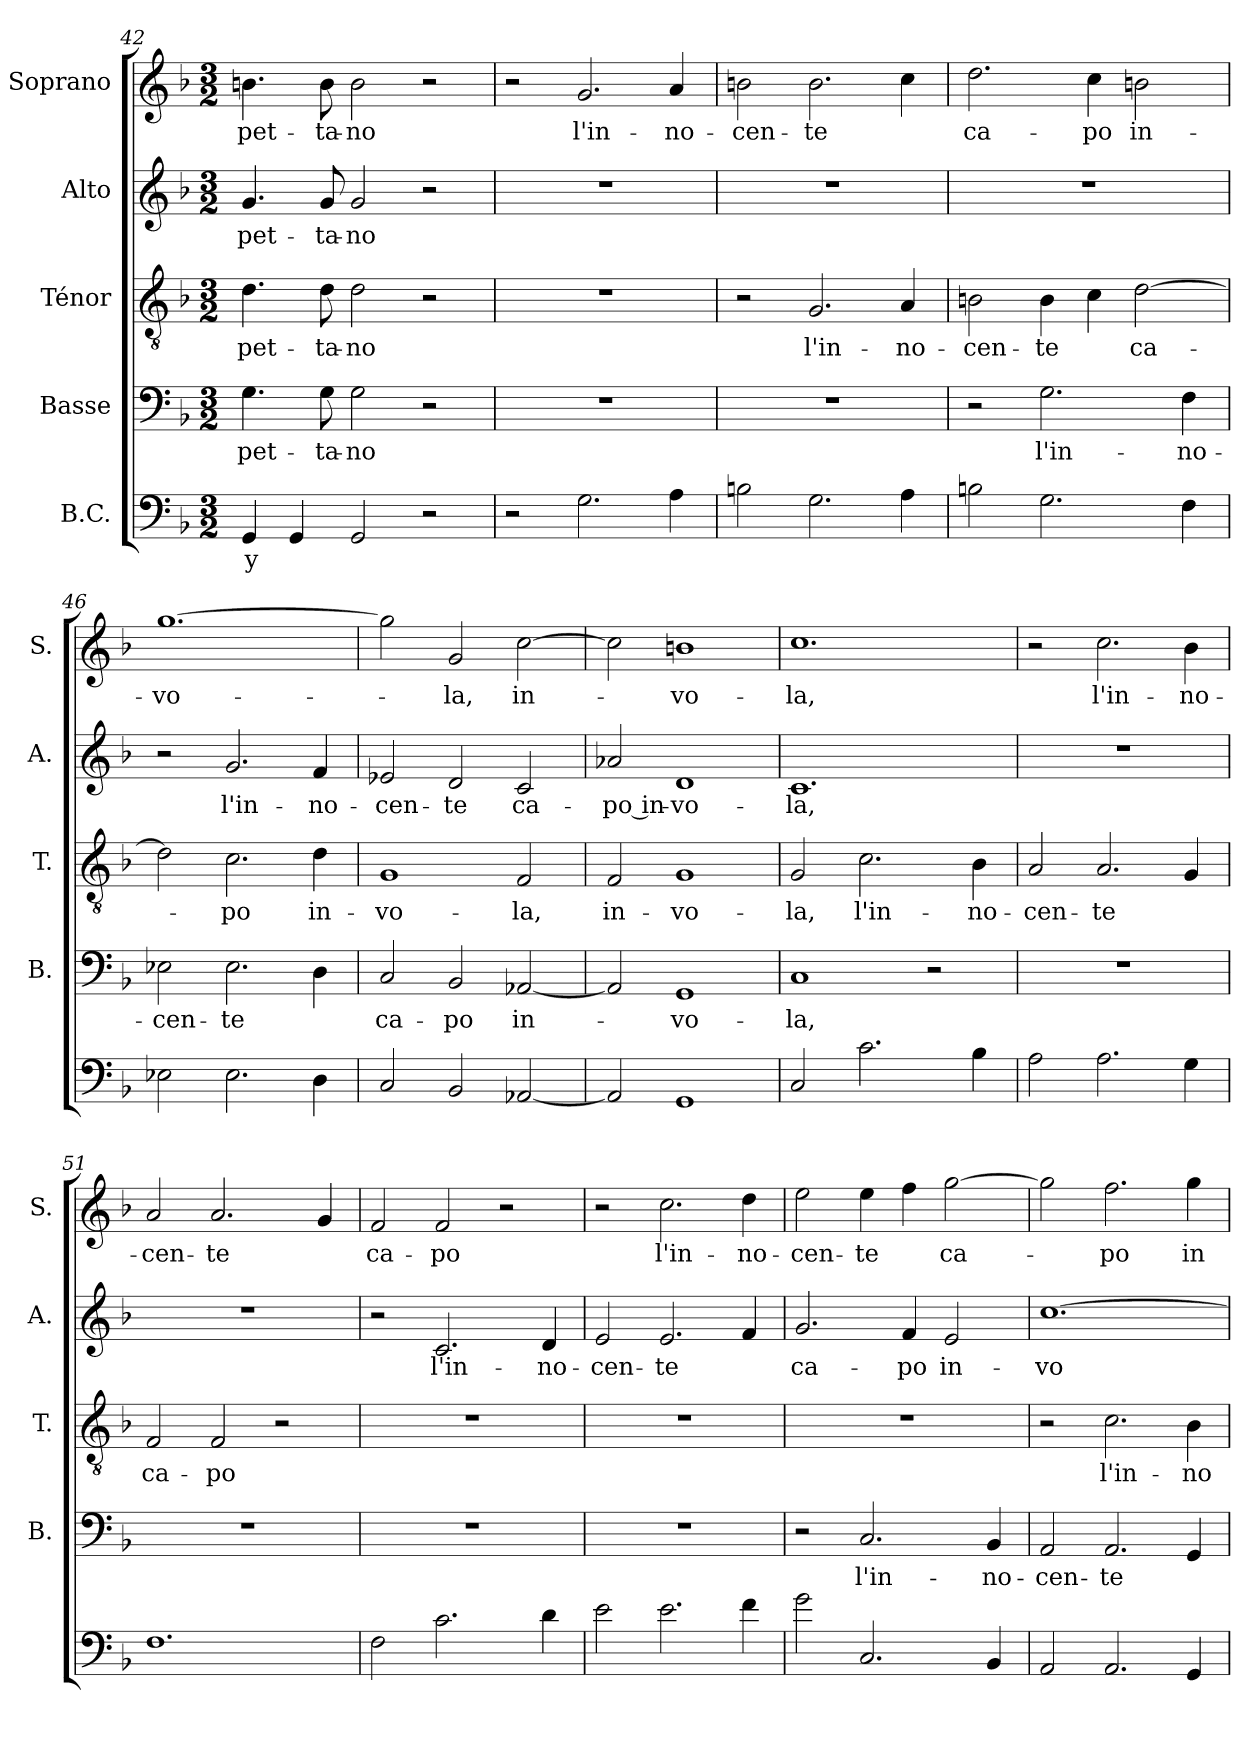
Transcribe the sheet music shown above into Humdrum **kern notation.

**kern	**text	**kern	**text	**kern	**text	**kern	**text	**kern	**text
*part5	*part5	*part4	*part4	*part3	*part3	*part2	*part2	*part1	*part1
*staff5	*staff5	*staff4	*staff4	*staff3	*staff3	*staff2	*staff2	*staff1	*staff1
*I"B.C.	*	*I"Basse	*	*I"Ténor	*	*I"Alto	*	*I"Soprano	*
*	*	*I'B.	*	*I'T.	*	*I'A.	*	*I'S.	*
*clefF4	*	*clefF4	*	*clefGv2	*	*clefG2	*	*clefG2	*
*k[b-]	*	*k[b-]	*	*k[b-]	*	*k[b-]	*	*k[b-]	*
*F:	*	*F:	*	*F:	*	*F:	*	*F:	*
*M3/2	*	*M3/2	*	*M3/2	*	*M3/2	*	*M3/2	*
=42	=42	=42	=42	=42	=42	=42	=42	=42	=42
!	!LO:LY:b	!	!LO:LY:b	!	!LO:LY:b	!	!LO:LY:b	!	!LO:LY:b
4GG/	y	4.G\	-pet-	4.d\	-pet-	4.g/	-pet-	4.bn\	-pet-
4GG/	.	.	.	.	.	.	.	.	.
!	!	!	!LO:LY:b	!	!LO:LY:b	!	!LO:LY:b	!	!LO:LY:b
.	.	8G\	-ta-	8d\	-ta-	8g/	-ta-	8b\	-ta-
!	!	!	!LO:LY:b	!	!LO:LY:b	!	!LO:LY:b	!	!LO:LY:b
2GG/	.	2G\	-no	2d\	-no	2g/	-no	2b\	-no
2r	.	2r	.	2r	.	2r	.	2r	.
=43	=43	=43	=43	=43	=43	=43	=43	=43	=43
2r	.	1.r	.	1.r	.	1.r	.	2r	.
!	!	!	!	!	!	!	!	!	!LO:LY:b
2.G\	.	.	.	.	.	.	.	2.g/	l'in-
!	!	!	!	!	!	!	!	!	!LO:LY:b
4A\	.	.	.	.	.	.	.	4a/	-no-
=44	=44	=44	=44	=44	=44	=44	=44	=44	=44
!	!	!	!	!	!	!	!	!	!LO:LY:b
2Bn\	.	1.r	.	2r	.	1.r	.	2bn\	-cen-
!	!	!	!	!	!LO:LY:b	!	!	!	!LO:LY:b
2.G\	.	.	.	2.G/	l'in-	.	.	2.b\	-te
!	!	!	!	!	!LO:LY:b	!	!	!	!
4A\	.	.	.	4A/	-no-	.	.	4cc\	.
=45	=45	=45	=45	=45	=45	=45	=45	=45	=45
!	!	!	!	!	!LO:LY:b	!	!	!	!LO:LY:b
2Bn\	.	2r	.	2Bn\	-cen-	1.r	.	2.dd\	ca-
!	!	!	!LO:LY:b	!	!LO:LY:b	!	!	!	!
2.G\	.	2.G\	l'in-	4B\	-te	.	.	.	.
!	!	!	!	!	!	!	!	!	!LO:LY:b
.	.	.	.	4c\	.	.	.	4cc\	-po
!	!	!	!	!	!LO:LY:b	!	!	!	!LO:LY:b
.	.	.	.	[2d\	ca-	.	.	2bn\	in-
!	!	!	!LO:LY:b	!	!	!	!	!	!
4F\	.	4F\	-no-	.	.	.	.	.	.
=46	=46	=46	=46	=46	=46	=46	=46	=46	=46
!	!	!	!LO:LY:b	!	!	!	!	!	!LO:LY:b
2E-X\	.	2E-X\	-cen-	2d\]	.	2r	.	[1.gg	-vo-
!	!	!	!LO:LY:b	!	!LO:LY:b	!	!LO:LY:b	!	!
2.E-\	.	2.E-\	-te	2.c\	-po	2.g/	l'in-	.	.
!	!	!	!	!	!LO:LY:b	!	!LO:LY:b	!	!
4D\	.	4D\	.	4d\	in-	4f/	-no-	.	.
!!LO:LB:g=z
=47	=47	=47	=47	=47	=47	=47	=47	=47	=47
!	!	!	!LO:LY:b	!	!LO:LY:b	!	!LO:LY:b	!	!
2C/	.	2C/	ca-	1G	-vo-	2e-X/	-cen-	2gg\]	.
!	!	!	!LO:LY:b	!	!	!	!LO:LY:b	!	!LO:LY:b
2BB-/	.	2BB-/	-po	.	.	2d/	-te	2g/	-la,
!	!	!	!LO:LY:b	!	!LO:LY:b	!	!LO:LY:b	!	!LO:LY:b
[2AA-X/	.	[2AA-X/	in-	2F/	-la,	2c/	ca-	[2cc\	in-
=48	=48	=48	=48	=48	=48	=48	=48	=48	=48
!	!	!	!	!	!LO:LY:b	!	!LO:LY:b	!	!
2AA-/]	.	2AA-/]	.	2F/	in-	2a-X/	po in-	2cc\]	.
!	!	!	!LO:LY:b	!	!LO:LY:b	!	!LO:LY:b	!	!LO:LY:b
1GG	.	1GG	-vo-	1G	-vo-	1d	-vo-	1bn	-vo-
=49	=49	=49	=49	=49	=49	=49	=49	=49	=49
!	!	!	!LO:LY:b	!	!LO:LY:b	!	!LO:LY:b	!	!LO:LY:b
2C/	.	1C	-la,	2G/	-la,	1.c	-la,	1.cc	-la,
!	!	!	!	!	!LO:LY:b	!	!	!	!
2.c\	.	.	.	2.c\	l'in-	.	.	.	.
.	.	2r	.	.	.	.	.	.	.
!	!	!	!	!	!LO:LY:b	!	!	!	!
4B-\	.	.	.	4B-\	-no-	.	.	.	.
=50	=50	=50	=50	=50	=50	=50	=50	=50	=50
!	!	!	!	!	!LO:LY:b	!	!	!	!
2A\	.	1.r	.	2A/	-cen-	1.r	.	2r	.
!	!	!	!	!	!LO:LY:b	!	!	!	!LO:LY:b
2.A\	.	.	.	2.A/	-te	.	.	2.cc\	l'in-
!	!	!	!	!	!	!	!	!	!LO:LY:b
4G\	.	.	.	4G/	.	.	.	4b-\	-no-
=51	=51	=51	=51	=51	=51	=51	=51	=51	=51
!	!	!	!	!	!LO:LY:b	!	!	!	!LO:LY:b
1.F	.	1.r	.	2F/	ca-	1.r	.	2a/	-cen-
!	!	!	!	!	!LO:LY:b	!	!	!	!LO:LY:b
.	.	.	.	2F/	-po	.	.	2.a/	-te
.	.	.	.	2r	.	.	.	.	.
.	.	.	.	.	.	.	.	4g/	.
=52	=52	=52	=52	=52	=52	=52	=52	=52	=52
!	!	!	!	!	!	!	!	!	!LO:LY:b
2F\	.	1.r	.	1.r	.	2r	.	2f/	ca-
!	!	!	!	!	!	!	!LO:LY:b	!	!LO:LY:b
2.c\	.	.	.	.	.	2.c/	l'in-	2f/	-po
.	.	.	.	.	.	.	.	2r	.
!	!	!	!	!	!	!	!LO:LY:b	!	!
4d\	.	.	.	.	.	4d/	-no-	.	.
=53	=53	=53	=53	=53	=53	=53	=53	=53	=53
!	!	!	!	!	!	!	!LO:LY:b	!	!
2e\	.	1.r	.	1.r	.	2e/	-cen-	2r	.
!	!	!	!	!	!	!	!LO:LY:b	!	!LO:LY:b
2.e\	.	.	.	.	.	2.e/	-te	2.cc\	l'in-
!	!	!	!	!	!	!	!	!	!LO:LY:b
4f\	.	.	.	.	.	4f/	.	4dd\	-no-
=54	=54	=54	=54	=54	=54	=54	=54	=54	=54
!	!	!	!	!	!	!	!LO:LY:b	!	!LO:LY:b
2g\	.	2r	.	1.r	.	2.g/	ca-	2ee\	-cen-
!	!	!	!LO:LY:b	!	!	!	!	!	!LO:LY:b
2.C/	.	2.C/	l'in-	.	.	.	.	4ee\	-te
!	!	!	!	!	!	!	!LO:LY:b	!	!
.	.	.	.	.	.	4f/	-po	4ff\	.
!	!	!	!	!	!	!	!LO:LY:b	!	!LO:LY:b
.	.	.	.	.	.	2e/	in-	[2gg\	ca-
!	!	!	!LO:LY:b	!	!	!	!	!	!
4BB-/	.	4BB-/	-no-	.	.	.	.	.	.
!!LO:LB:g=z
=55	=55	=55	=55	=55	=55	=55	=55	=55	=55
!	!	!	!LO:LY:b	!	!	!	!LO:LY:b	!	!
2AA/	.	2AA/	-cen-	2r	.	[1.cc	-vo-	2gg\]	.
!	!	!	!LO:LY:b	!	!LO:LY:b	!	!	!	!LO:LY:b
2.AA/	.	2.AA/	-te	2.c\	l'in-	.	.	2.ff\	-po
!	!	!	!	!	!LO:LY:b	!	!	!	!LO:LY:b
4GG/	.	4GG/	.	4B-\	-no-	.	.	4gg\	in-
=	=	=	=	=	=	=	=	=	=
*-	*-	*-	*-	*-	*-	*-	*-	*-	*-
